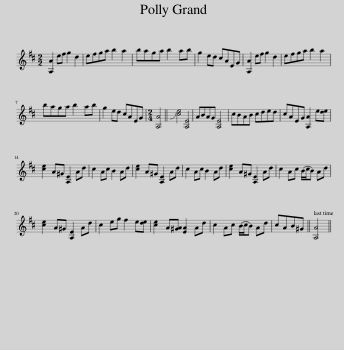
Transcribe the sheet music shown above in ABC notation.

X:1
L:1/8
M:2/2
I:linebreak $
K:D
V:1 treble
V:1
 [A,A]2 ef g2 d2 | efga b2 a2 | baga b2 ab | g2 ed cAEG | [A,A]2 ef g2 d2 | %5
 efga b2 a2 |$ baga b2 ab | g2 ed cAEG |[M:2/4] [A,A]4 || !slide![ce]4 [A,E]4 | %10
 ABAG [A,E]4 | cBAB cded | cAEG [A,A]2 e[de] |$ [ce]2 A^G [A,E]2 Ad | c2 Ac B2 Ad | %15
 [ce]2 A^G [A,E]2 Ad | c2 Ac B2 Ad | [ce]2 A^G [A,E]2 Ad | c2 Ac (B/c/B) Ad |$ [ce]2 A^G [A,E]2 Ad | %20
 c2 eg f2 e[de] | [ce]2 A[^GA] [EA]2 Ad | c2 Ac (B/c/B) Ad | cAB^G || [A,A]4 || %25
